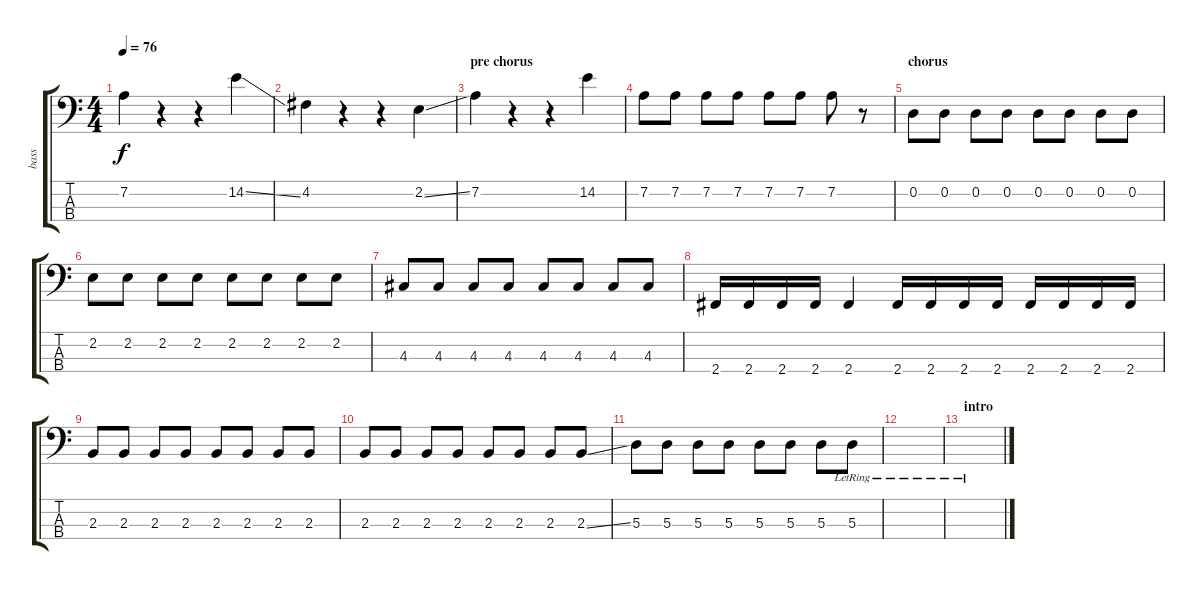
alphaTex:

\track ("bass" "bass") {instrument electricbassfinger}
\staff {score tabs}
\tuning (G2 D2 A1 E1) {hide}
\ts (4 4)
\tempo 76
\clef f4
\ks c
7.2.4{dy f} r.4 r.4 14.2{ss}.4 |
4.2.4 r.4 r.4 2.2{ss}.4 |
\section ("" "pre chorus")
7.2.4 r.4 r.4 14.2.4 |
7.2.8 7.2.8 7.2.8 7.2.8 7.2.8 7.2.8 7.2.8 r.8 |
\section ("" "chorus")
0.2.8 0.2.8 0.2.8 0.2.8 0.2.8 0.2.8 0.2.8 0.2.8 |
2.2.8 2.2.8 2.2.8 2.2.8 2.2.8 2.2.8 2.2.8 2.2.8 |
4.3.8 4.3.8 4.3.8 4.3.8 4.3.8 4.3.8 4.3.8 4.3.8 |
2.4.16 2.4.16 2.4.16 2.4.16 2.4.4 2.4.16 2.4.16 2.4.16 2.4.16 2.4.16 2.4.16 2.4.16 2.4.16 |
2.3.8 2.3.8 2.3.8 2.3.8 2.3.8 2.3.8 2.3.8 2.3.8 |
2.3.8 2.3.8 2.3.8 2.3.8 2.3.8 2.3.8 2.3.8 2.3{ss}.8 |
5.3.8 5.3.8 5.3.8 5.3.8 5.3.8 5.3.8 5.3.8 5.3{lr}.8 |
|
\section ("" "intro")
